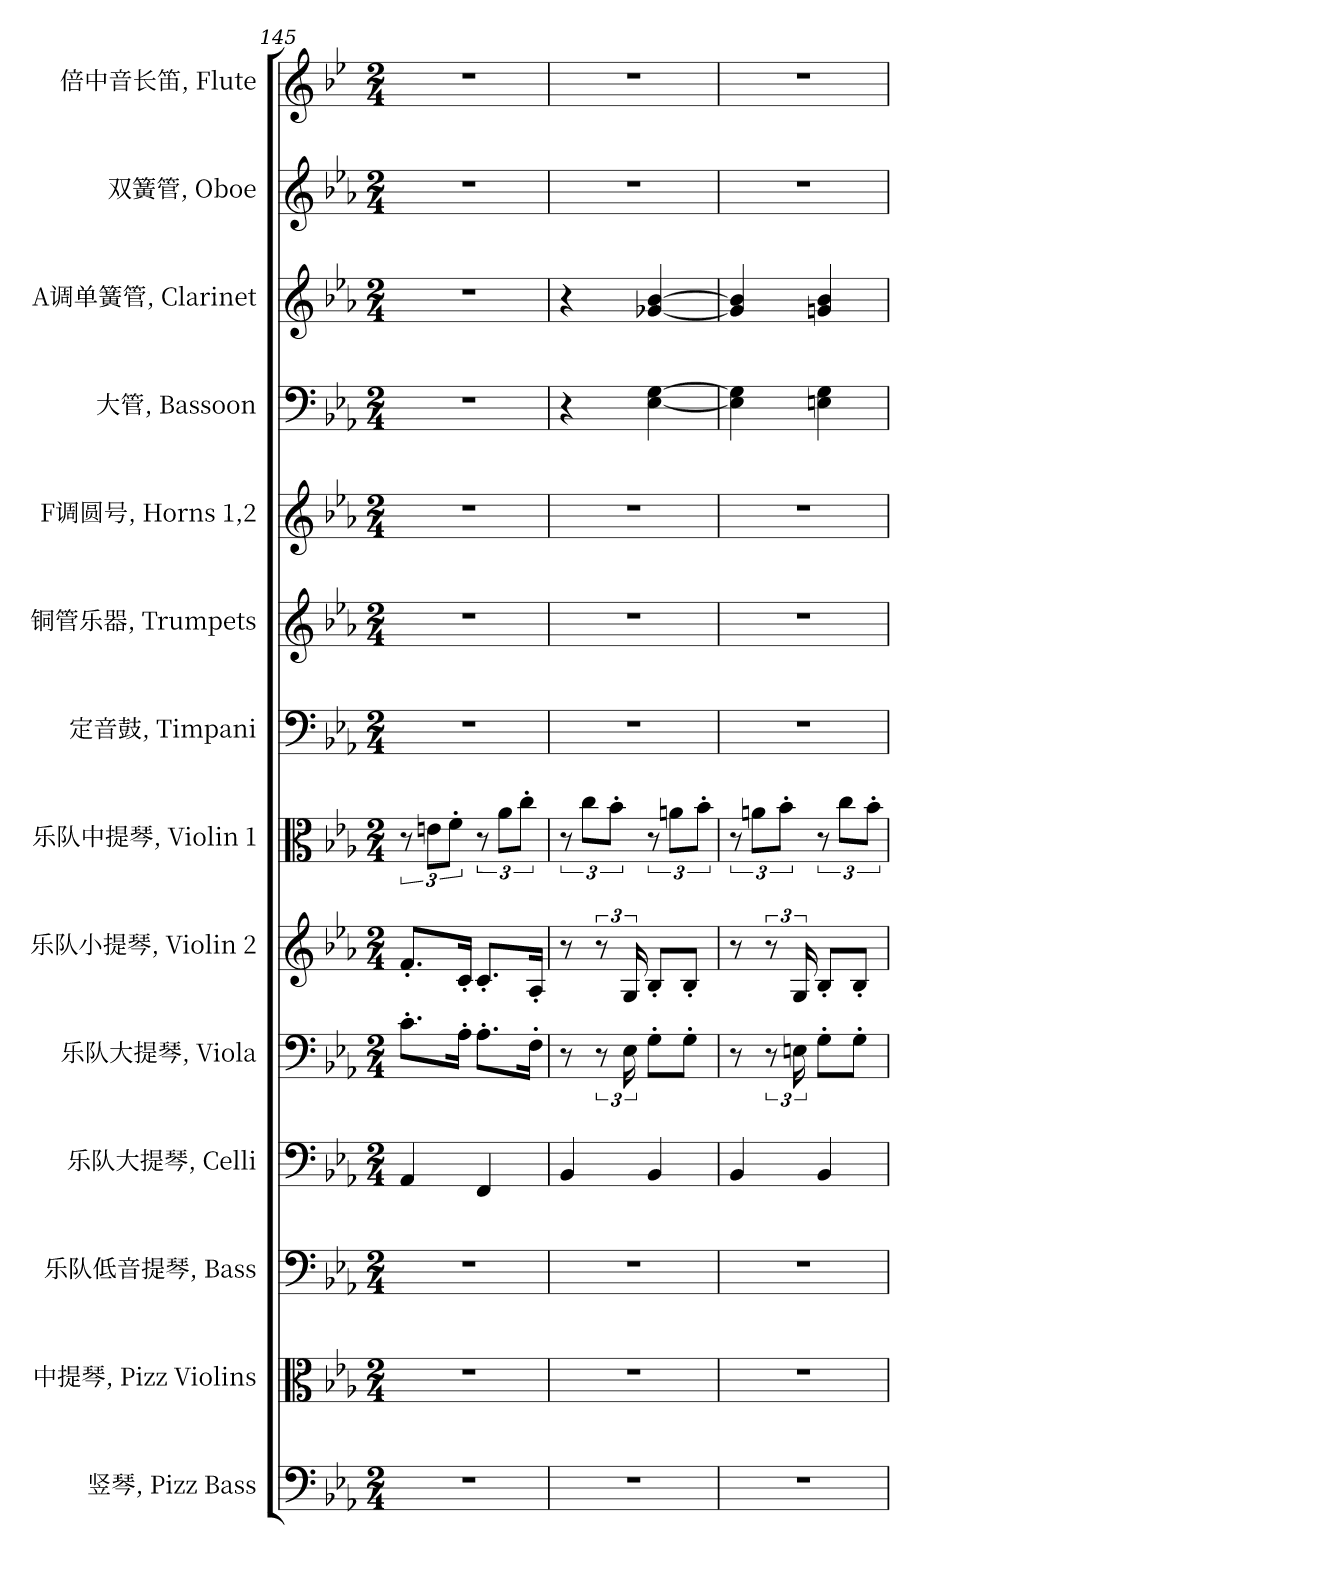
**kern	**kern	**kern	**kern	**kern	**kern	**kern	**kern	**kern	**kern	**kern	**kern	**kern	**kern
*part14	*part13	*part12	*part11	*part10	*part9	*part8	*part7	*part6	*part5	*part4	*part3	*part2	*part1
*staff14	*staff13	*staff12	*staff11	*staff10	*staff9	*staff8	*staff7	*staff6	*staff5	*staff4	*staff3	*staff2	*staff1
*I"竖琴, Pizz Bass	*I"中提琴, Pizz Violins	*I"乐队低音提琴, Bass	*I"乐队大提琴, Celli	*I"乐队大提琴, Viola	*I"乐队小提琴, Violin 2	*I"乐队中提琴, Violin 1	*I"定音鼓, Timpani	*I"铜管乐器, Trumpets	*I"F调圆号, Horns 1,2	*I"大管, Bassoon	*I"A调单簧管, Clarinet	*I"双簧管, Oboe	*I"倍中音长笛, Flute
*	*	*	*	*	*	*	*I'Timp.	*	*I'F Hn.	*I'Bsn.	*I'A Cl.	*I'Ob.	*
*clefF4	*clefC3	*clefF4	*clefF4	*clefF4	*clefG2	*clefC3	*clefF4	*clefG2	*clefG2	*clefF4	*clefG2	*clefG2	*clefG2
*	*	*ITrd7c12	*	*	*	*	*	*	*ITrd4c7	*	*ITrd2c3	*	*ITrd10c17
*k[b-e-a-]	*k[b-e-a-]	*k[b-e-a-]	*k[b-e-a-]	*k[b-e-a-]	*k[b-e-a-]	*k[b-e-a-]	*k[b-e-a-]	*k[b-e-a-]	*k[b-e-a-d-]	*k[b-e-a-]	*k[]	*k[b-e-a-]	*k[b-e-]
*M2/4	*M2/4	*M2/4	*M2/4	*M2/4	*M2/4	*M2/4	*M2/4	*M2/4	*M2/4	*M2/4	*M2/4	*M2/4	*M2/4
=145	=145	=145	=145	=145	=145	=145	=145	=145	=145	=145	=145	=145	=145
2r	2r	2r	4AA-/	8.c'\L	8.f'/L	12r	2r	2r	2r	2r	2r	2r	2r
.	.	.	.	.	.	12en\L	.	.	.	.	.	.	.
.	.	.	.	.	.	12f'\J	.	.	.	.	.	.	.
.	.	.	.	16A-'\Jk	16c'/Jk	.	.	.	.	.	.	.	.
.	.	.	4FF/	8.A-'\L	8.c'/L	12r	.	.	.	.	.	.	.
.	.	.	.	.	.	12a-\L	.	.	.	.	.	.	.
.	.	.	.	.	.	12cc'\J	.	.	.	.	.	.	.
.	.	.	.	16F'\Jk	16A-'/Jk	.	.	.	.	.	.	.	.
=146	=146	=146	=146	=146	=146	=146	=146	=146	=146	=146	=146	=146	=146
2r	2r	2r	4BB-/	8r	8r	12r	2r	2r	2r	4r	4r	2r	2r
.	.	.	.	.	.	12cc\L	.	.	.	.	.	.	.
.	.	.	.	12r	12r	.	.	.	.	.	.	.	.
.	.	.	.	.	.	12b-'\J	.	.	.	.	.	.	.
.	.	.	.	24E-\	24G/	.	.	.	.	.	.	.	.
.	.	.	4BB-/	8G'\L	8B-'/L	12r	.	.	.	[4E-\ [4G\	[4e-X/ [4g/	.	.
.	.	.	.	.	.	12an\L	.	.	.	.	.	.	.
.	.	.	.	8G'\J	8B-'/J	.	.	.	.	.	.	.	.
.	.	.	.	.	.	12b-'\J	.	.	.	.	.	.	.
=147	=147	=147	=147	=147	=147	=147	=147	=147	=147	=147	=147	=147	=147
2r	2r	2r	4BB-/	8r	8r	12r	2r	2r	2r	4E-\] 4G\]	4e-/] 4g/]	2r	2r
.	.	.	.	.	.	12an\L	.	.	.	.	.	.	.
.	.	.	.	12r	12r	.	.	.	.	.	.	.	.
.	.	.	.	.	.	12b-'\J	.	.	.	.	.	.	.
.	.	.	.	24En\	24G/	.	.	.	.	.	.	.	.
.	.	.	4BB-/	8G'\L	8B-'/L	12r	.	.	.	4En\ 4G\	4en/ 4g/	.	.
.	.	.	.	.	.	12cc\L	.	.	.	.	.	.	.
.	.	.	.	8G'\J	8B-'/J	.	.	.	.	.	.	.	.
.	.	.	.	.	.	12b-'\J	.	.	.	.	.	.	.
=	=	=	=	=	=	=	=	=	=	=	=	=	=
*-	*-	*-	*-	*-	*-	*-	*-	*-	*-	*-	*-	*-	*-
